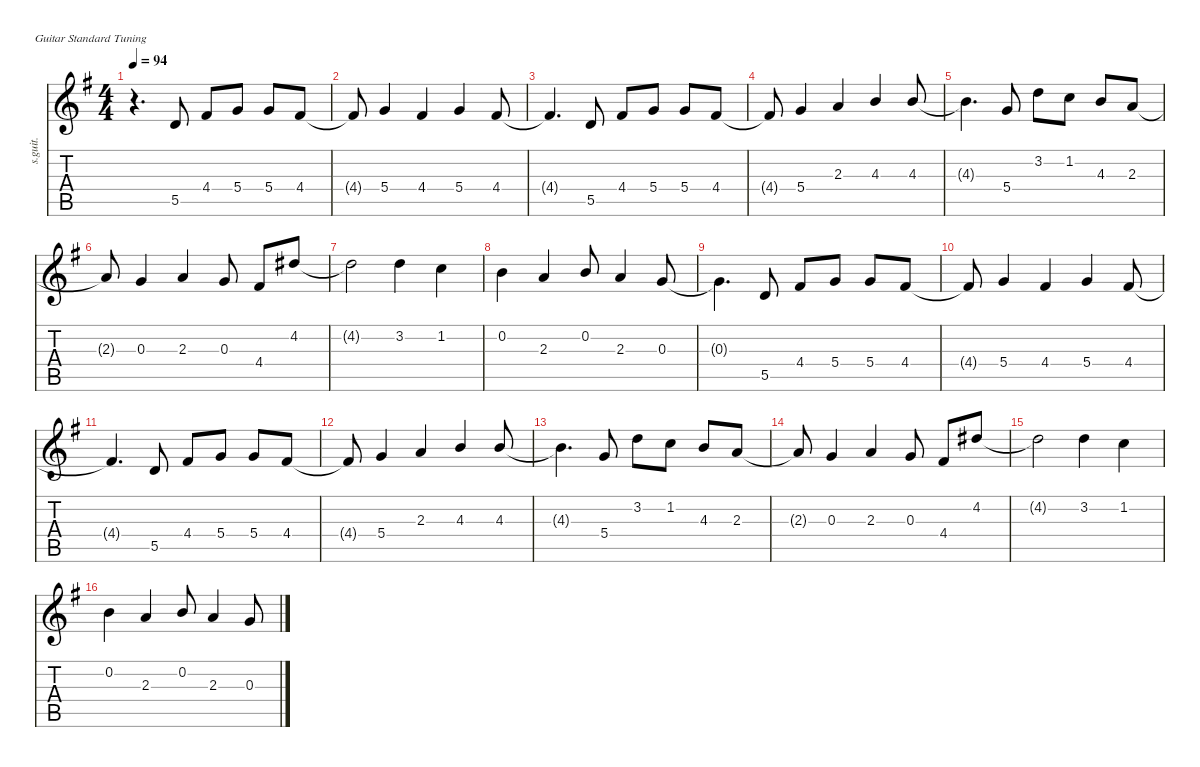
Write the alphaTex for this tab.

\defaultSystemsLayout 4
\hideDynamics
\bracketExtendMode nobrackets
\track ("Steel Guitar" "s.guit.") {instrument acousticguitarsteel}
\staff {score tabs}
\tuning (E4 B3 G3 D3 A2 E2)
\ts (4 4)
\tempo 94
\clef g2
\ks g
r.4{d dy mf instrument acousticguitarsteel beam Down} 5.5{acc forcenatural}.8{beam Up} 4.4{acc #}.8{beam Up} 5.4{acc forcenatural}.8{beam Up} 5.4{acc forcenatural}.8{beam Up} 4.4{acc #}.8{beam Up} |
4.4{t acc #}.8{beam Up} 5.4{acc forcenatural}.4{beam Up} 4.4{acc #}.4{beam Up} 5.4{acc forcenatural}.4{beam Up} 4.4{acc #}.8{beam Up} |
4.4{t acc #}.4{d beam Up} 5.5{acc forcenatural}.8{beam Up} 4.4{acc #}.8{beam Up} 5.4{acc forcenatural}.8{beam Up} 5.4{acc forcenatural}.8{beam Up} 4.4{acc #}.8{beam Up} |
4.4{t acc #}.8{beam Up} 5.4{acc forcenatural}.4{beam Up} 2.3{acc forcenatural}.4{beam Up} 4.3{acc forcenatural}.4{beam Up} 4.3{acc forcenatural}.8{beam Up} |
4.3{t acc forcenatural}.4{d beam Down} 5.4{acc forcenatural}.8{beam Up} 3.2{acc forcenatural}.8{beam Down} 1.2{acc forcenatural}.8{beam Down} 4.3{acc forcenatural}.8{beam Up} 2.3{acc forcenatural}.8{beam Up} |
2.3{t acc forcenatural}.8{beam Up} 0.3{acc forcenatural}.4{beam Up} 2.3{acc forcenatural}.4{beam Up} 0.3{acc forcenatural}.8{beam Up} 4.4{acc #}.8{beam Up} 4.2{acc #}.8{beam Up} |
4.2{t acc #}.2{beam Down} 3.2{acc forcenatural}.4{beam Down} 1.2{acc forcenatural}.4{beam Down} |
0.2{acc forcenatural}.4{beam Down} 2.3{acc forcenatural}.4{beam Up} 0.2{acc forcenatural}.8{beam Up} 2.3{acc forcenatural}.4{beam Up} 0.3{acc forcenatural}.8{beam Up} |
0.3{t acc forcenatural}.4{d beam Down} 5.5{acc forcenatural}.8{beam Up} 4.4{acc #}.8{beam Up} 5.4{acc forcenatural}.8{beam Up} 5.4{acc forcenatural}.8{beam Up} 4.4{acc #}.8{beam Up} |
4.4{t acc #}.8{beam Up} 5.4{acc forcenatural}.4{beam Up} 4.4{acc #}.4{beam Up} 5.4{acc forcenatural}.4{beam Up} 4.4{acc #}.8{beam Up} |
4.4{t acc #}.4{d beam Up} 5.5{acc forcenatural}.8{beam Up} 4.4{acc #}.8{beam Up} 5.4{acc forcenatural}.8{beam Up} 5.4{acc forcenatural}.8{beam Up} 4.4{acc #}.8{beam Up} |
4.4{t acc #}.8{beam Up} 5.4{acc forcenatural}.4{beam Up} 2.3{acc forcenatural}.4{beam Up} 4.3{acc forcenatural}.4{beam Up} 4.3{acc forcenatural}.8{beam Up} |
4.3{t acc forcenatural}.4{d beam Down} 5.4{acc forcenatural}.8{beam Up} 3.2{acc forcenatural}.8{beam Down} 1.2{acc forcenatural}.8{beam Down} 4.3{acc forcenatural}.8{beam Up} 2.3{acc forcenatural}.8{beam Up} |
2.3{t acc forcenatural}.8{beam Up} 0.3{acc forcenatural}.4{beam Up} 2.3{acc forcenatural}.4{beam Up} 0.3{acc forcenatural}.8{beam Up} 4.4{acc #}.8{beam Up} 4.2{acc #}.8{beam Up} |
4.2{t acc #}.2{beam Down} 3.2{acc forcenatural}.4{beam Down} 1.2{acc forcenatural}.4{beam Down} |
0.2{acc forcenatural}.4{beam Down} 2.3{acc forcenatural}.4{beam Up} 0.2{acc forcenatural}.8{beam Up} 2.3{acc forcenatural}.4{beam Up} 0.3{acc forcenatural}.8{beam Up}
